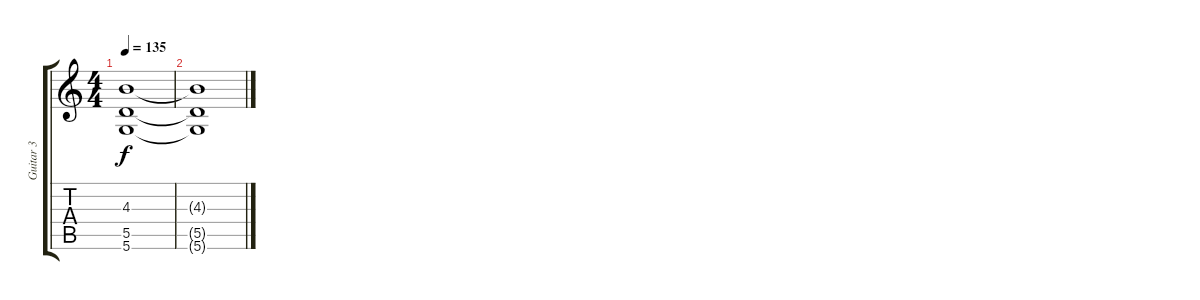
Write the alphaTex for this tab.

\track ("Guitar 3" "Guitar 3") {instrument electricguitarclean}
\staff {score tabs}
\tuning (E4 B3 G3 D3 A2 D2) {hide}
\ts (4 4)
\tempo 135
\clef g2
\ks c
(4.3{t} 5.5{t} 5.6{t}).1{dy f} |
(4.3{t} 5.5{t} 5.6{t}).1
